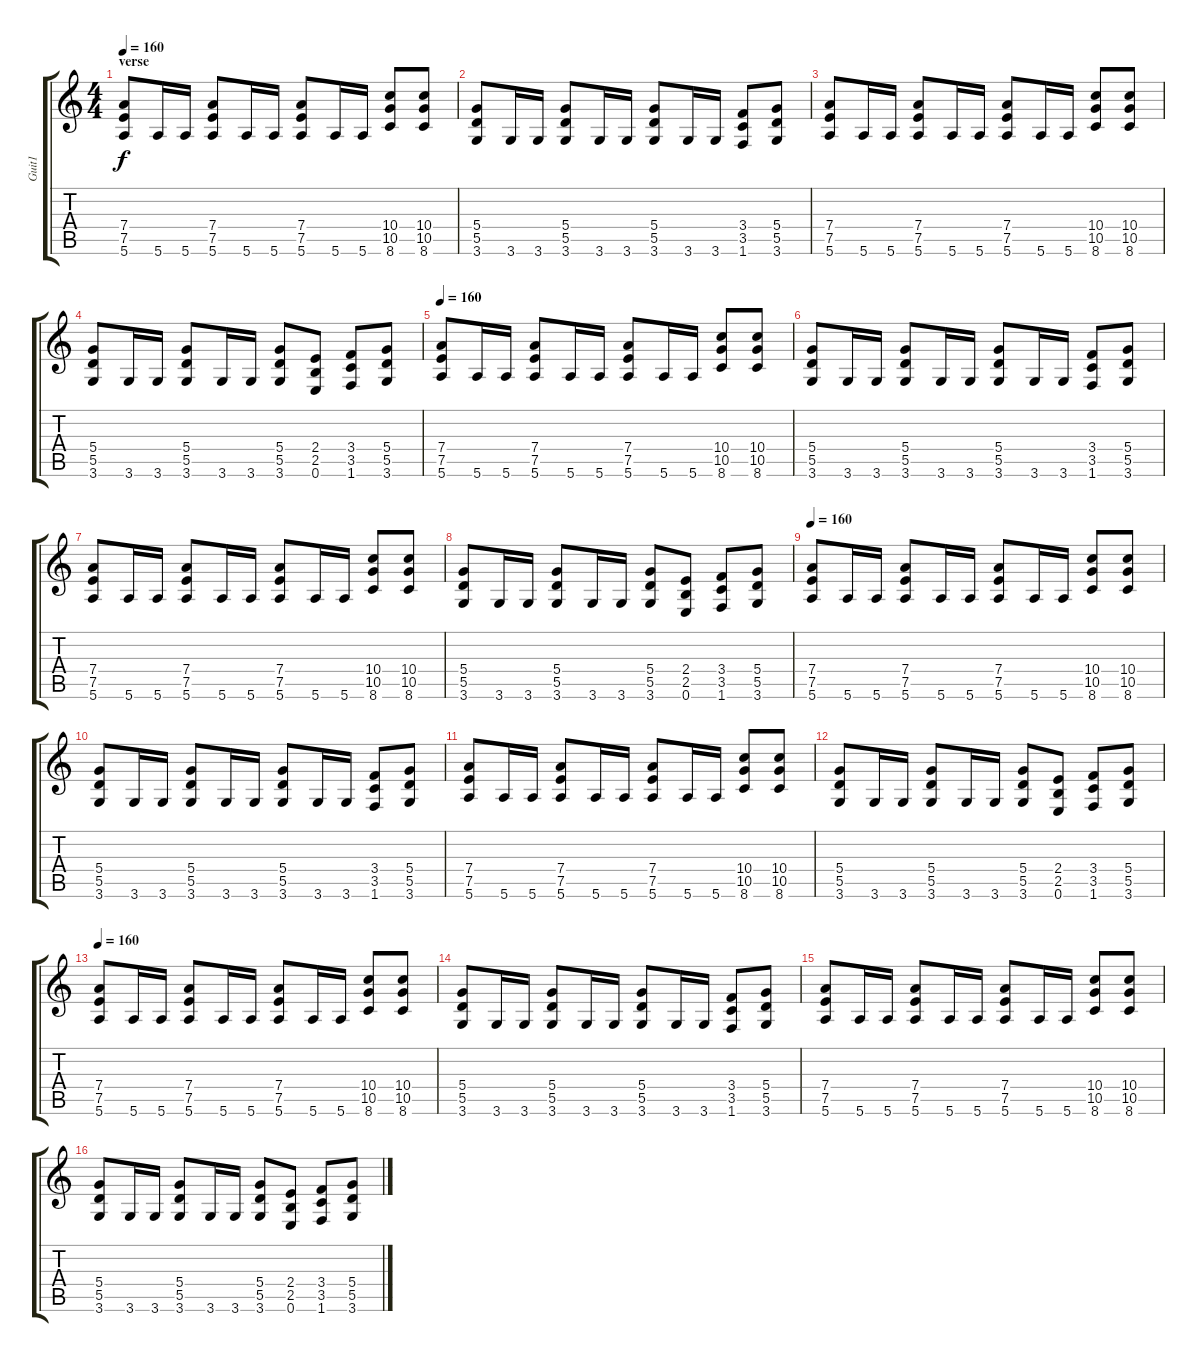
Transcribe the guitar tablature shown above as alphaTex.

\track ("Guit1" "Guit1") {instrument overdrivenguitar}
\staff {score tabs}
\tuning (E4 B3 G3 D3 A2 E2) {hide}
\ts (4 4)
\section ("" "verse")
\tempo 160
\clef g2
\ks c
(7.4 7.5 5.6).8{dy f volume 11 instrument overdrivenguitar} 5.6.16 5.6.16 (7.4 7.5 5.6).8 5.6.16 5.6.16 (7.4 7.5 5.6).8 5.6.16 5.6.16 (10.4 10.5 8.6).8 (10.4 10.5 8.6).8 |
(5.4 5.5 3.6).8 3.6.16 3.6.16 (5.4 5.5 3.6).8 3.6.16 3.6.16 (5.4 5.5 3.6).8 3.6.16 3.6.16 (3.4 3.5 1.6).8 (5.4 5.5 3.6).8 |
(7.4 7.5 5.6).8 5.6.16 5.6.16 (7.4 7.5 5.6).8 5.6.16 5.6.16 (7.4 7.5 5.6).8 5.6.16 5.6.16 (10.4 10.5 8.6).8 (10.4 10.5 8.6).8 |
(5.4 5.5 3.6).8 3.6.16 3.6.16 (5.4 5.5 3.6).8 3.6.16 3.6.16 (5.4 5.5 3.6).8 (2.4 2.5 0.6).8 (3.4 3.5 1.6).8 (5.4 5.5 3.6).8 |
\tempo 160
(7.4 7.5 5.6).8{volume 11 instrument overdrivenguitar} 5.6.16 5.6.16 (7.4 7.5 5.6).8 5.6.16 5.6.16 (7.4 7.5 5.6).8 5.6.16 5.6.16 (10.4 10.5 8.6).8 (10.4 10.5 8.6).8 |
(5.4 5.5 3.6).8 3.6.16 3.6.16 (5.4 5.5 3.6).8 3.6.16 3.6.16 (5.4 5.5 3.6).8 3.6.16 3.6.16 (3.4 3.5 1.6).8 (5.4 5.5 3.6).8 |
(7.4 7.5 5.6).8 5.6.16 5.6.16 (7.4 7.5 5.6).8 5.6.16 5.6.16 (7.4 7.5 5.6).8 5.6.16 5.6.16 (10.4 10.5 8.6).8 (10.4 10.5 8.6).8 |
(5.4 5.5 3.6).8 3.6.16 3.6.16 (5.4 5.5 3.6).8 3.6.16 3.6.16 (5.4 5.5 3.6).8 (2.4 2.5 0.6).8 (3.4 3.5 1.6).8 (5.4 5.5 3.6).8 |
\tempo 160
(7.4 7.5 5.6).8{volume 11 instrument overdrivenguitar} 5.6.16 5.6.16 (7.4 7.5 5.6).8 5.6.16 5.6.16 (7.4 7.5 5.6).8 5.6.16 5.6.16 (10.4 10.5 8.6).8 (10.4 10.5 8.6).8 |
(5.4 5.5 3.6).8 3.6.16 3.6.16 (5.4 5.5 3.6).8 3.6.16 3.6.16 (5.4 5.5 3.6).8 3.6.16 3.6.16 (3.4 3.5 1.6).8 (5.4 5.5 3.6).8 |
(7.4 7.5 5.6).8 5.6.16 5.6.16 (7.4 7.5 5.6).8 5.6.16 5.6.16 (7.4 7.5 5.6).8 5.6.16 5.6.16 (10.4 10.5 8.6).8 (10.4 10.5 8.6).8 |
(5.4 5.5 3.6).8 3.6.16 3.6.16 (5.4 5.5 3.6).8 3.6.16 3.6.16 (5.4 5.5 3.6).8 (2.4 2.5 0.6).8 (3.4 3.5 1.6).8 (5.4 5.5 3.6).8 |
\tempo 160
(7.4 7.5 5.6).8{volume 11 instrument overdrivenguitar} 5.6.16 5.6.16 (7.4 7.5 5.6).8 5.6.16 5.6.16 (7.4 7.5 5.6).8 5.6.16 5.6.16 (10.4 10.5 8.6).8 (10.4 10.5 8.6).8 |
(5.4 5.5 3.6).8 3.6.16 3.6.16 (5.4 5.5 3.6).8 3.6.16 3.6.16 (5.4 5.5 3.6).8 3.6.16 3.6.16 (3.4 3.5 1.6).8 (5.4 5.5 3.6).8 |
(7.4 7.5 5.6).8 5.6.16 5.6.16 (7.4 7.5 5.6).8 5.6.16 5.6.16 (7.4 7.5 5.6).8 5.6.16 5.6.16 (10.4 10.5 8.6).8 (10.4 10.5 8.6).8 |
(5.4 5.5 3.6).8 3.6.16 3.6.16 (5.4 5.5 3.6).8 3.6.16 3.6.16 (5.4 5.5 3.6).8 (2.4 2.5 0.6).8 (3.4 3.5 1.6).8 (5.4 5.5 3.6).8
